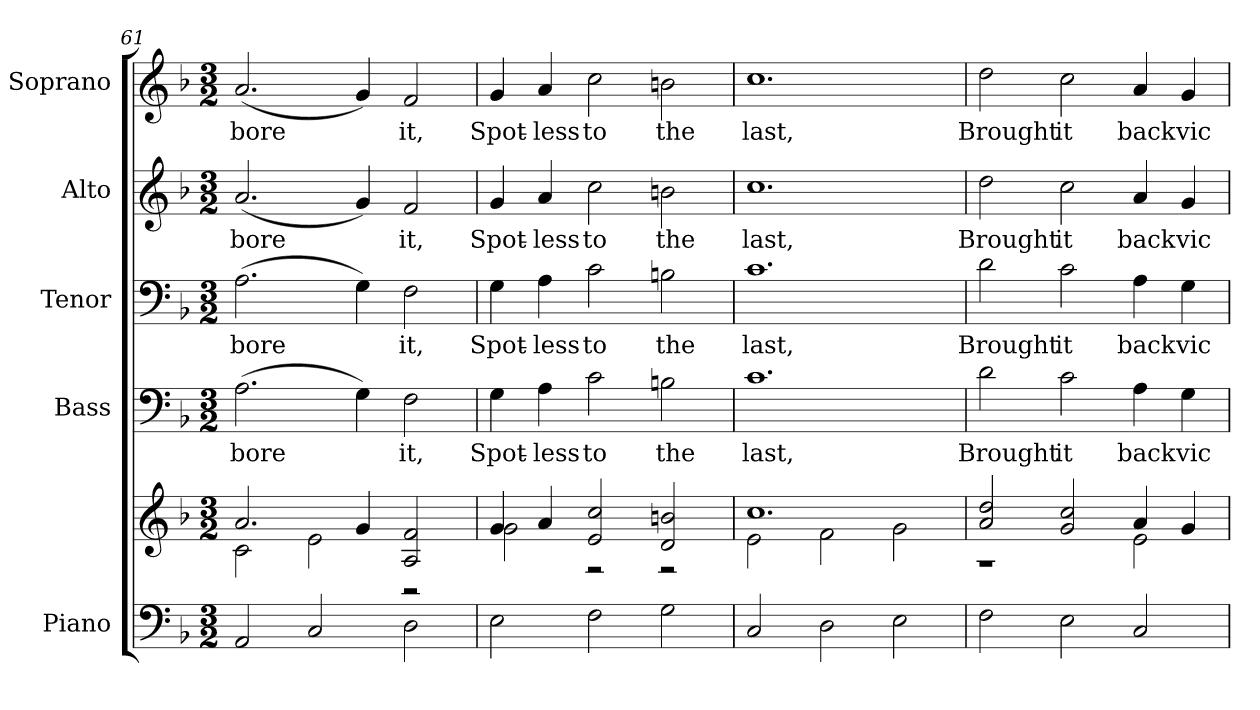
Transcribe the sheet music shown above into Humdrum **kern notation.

**kern	**kern	**kern	**text	**kern	**text	**kern	**text	**kern	**text
*part5	*part5	*part4	*part4	*part3	*part3	*part2	*part2	*part1	*part1
*staff6	*staff5	*staff4	*staff4	*staff3	*staff3	*staff2	*staff2	*staff1	*staff1
*I"Piano	*	*I"Bass	*	*I"Tenor	*	*I"Alto	*	*I"Soprano	*
*I'Pno.	*	*I'B.	*	*I'T.	*	*I'A.	*	*I'S.	*
*clefF4	*clefG2	*clefF4	*	*clefF4	*	*clefG2	*	*clefG2	*
*k[b-]	*k[b-]	*k[b-]	*	*k[b-]	*	*k[b-]	*	*k[b-]	*
*F:	*F:	*F:	*	*F:	*	*F:	*	*F:	*
*M3/2	*M3/2	*M3/2	*	*M3/2	*	*M3/2	*	*M3/2	*
=61	=61	=61	=61	=61	=61	=61	=61	=61	=61
*	*^	*	*	*	*	*	*	*	*
!	!	!	!	!LO:LY:b:color=#000000	!	!	!	!	!	!
!	!	!	!	!	!	!LO:LY:b:color=#000000	!	!	!	!
!	!	!	!	!	!	!	!	!LO:LY:b:color=#000000	!	!
!	!	!	!	!	!	!	!	!	!	!LO:LY:b:color=#000000
2AAi/	2.ai/	2ci\	(2.Ai\	bore	(2.Ai\	bore	(2.ai/	bore	(2.ai/	bore
2Ci/	.	2ei\	.	.	.	.	.	.	.	.
.	4gi/	.	4Gi\)	.	4Gi\)	.	4gi/)	.	4gi/)	.
!	!	!	!	!LO:LY:b:color=#000000	!	!	!	!	!	!
!	!	!	!	!	!	!LO:LY:b:color=#000000	!	!	!	!
!	!	!	!	!	!	!	!	!LO:LY:b:color=#000000	!	!
!	!	!	!	!	!	!	!	!	!	!LO:LY:b:color=#000000
2Di\	2Ai/ 2fi	2r	2Fi\	it,	2Fi\	it,	2fi/	it,	2fi/	it,
!!LO:PB:g=z
=62	=62	=62	=62	=62	=62	=62	=62	=62	=62	=62
!	!	!	!	!LO:LY:b:color=#000000	!	!	!	!	!	!
!	!	!	!	!	!	!LO:LY:b:color=#000000	!	!	!	!
!	!	!	!	!	!	!	!	!LO:LY:b:color=#000000	!	!
!	!	!	!	!	!	!	!	!	!	!LO:LY:b:color=#000000
2Ei\	4gi/	2gi\	4Gi\	Spot-	4Gi\	Spot-	4gi/	Spot-	4gi/	Spot-
!	!	!	!	!LO:LY:b:color=#000000	!	!	!	!	!	!
!	!	!	!	!	!	!LO:LY:b:color=#000000	!	!	!	!
!	!	!	!	!	!	!	!	!LO:LY:b:color=#000000	!	!
!	!	!	!	!	!	!	!	!	!	!LO:LY:b:color=#000000
.	4ai/	.	4Ai\	-less	4Ai\	-less	4ai/	-less	4ai/	-less
!	!	!	!	!LO:LY:b:color=#000000	!	!	!	!	!	!
!	!	!	!	!	!	!LO:LY:b:color=#000000	!	!	!	!
!	!	!	!	!	!	!	!	!LO:LY:b:color=#000000	!	!
!	!	!	!	!	!	!	!	!	!	!LO:LY:b:color=#000000
2Fi\	2ei/ 2cci	2r	2ci\	to	2ci\	to	2cci\	to	2cci\	to
!	!	!	!	!LO:LY:b:color=#000000	!	!	!	!	!	!
!	!	!	!	!	!	!LO:LY:b:color=#000000	!	!	!	!
!	!	!	!	!	!	!	!	!LO:LY:b:color=#000000	!	!
!	!	!	!	!	!	!	!	!	!	!LO:LY:b:color=#000000
2Gi\	2di/ 2bni	2r	2Bni\	the	2Bni\	the	2bni\	the	2bni\	the
=63	=63	=63	=63	=63	=63	=63	=63	=63	=63	=63
!	!	!	!	!LO:LY:b:color=#000000	!	!	!	!	!	!
!	!	!	!	!	!	!LO:LY:b:color=#000000	!	!	!	!
!	!	!	!	!	!	!	!	!LO:LY:b:color=#000000	!	!
!	!	!	!	!	!	!	!	!	!	!LO:LY:b:color=#000000
2Ci/	1.cci	2ei\	1.ci	last,	1.ci	last,	1.cci	last,	1.cci	last,
2Di\	.	2fi\	.	.	.	.	.	.	.	.
2Ei\	.	2gi\	.	.	.	.	.	.	.	.
=64	=64	=64	=64	=64	=64	=64	=64	=64	=64	=64
!	!	!	!	!LO:LY:b:color=#000000	!	!	!	!	!	!
!	!	!	!	!	!	!LO:LY:b:color=#000000	!	!	!	!
!	!	!	!	!	!	!	!	!LO:LY:b:color=#000000	!	!
!	!	!	!	!	!	!	!	!	!	!LO:LY:b:color=#000000
2Fi\	2ai/ 2ddi	1r	2di\	Brought	2di\	Brought	2ddi\	Brought	2ddi\	Brought
!	!	!	!	!LO:LY:b:color=#000000	!	!	!	!	!	!
!	!	!	!	!	!	!LO:LY:b:color=#000000	!	!	!	!
!	!	!	!	!	!	!	!	!LO:LY:b:color=#000000	!	!
!	!	!	!	!	!	!	!	!	!	!LO:LY:b:color=#000000
2Ei\	2gi/ 2cci	.	2ci\	it	2ci\	it	2cci\	it	2cci\	it
!	!	!	!	!LO:LY:b:color=#000000	!	!	!	!	!	!
!	!	!	!	!	!	!LO:LY:b:color=#000000	!	!	!	!
!	!	!	!	!	!	!	!	!LO:LY:b:color=#000000	!	!
!	!	!	!	!	!	!	!	!	!	!LO:LY:b:color=#000000
2Ci/	4ai/	2ei\	4Ai\	back	4Ai\	back	4ai/	back	4ai/	back
!	!	!	!	!LO:LY:b:color=#000000	!	!	!	!	!	!
!	!	!	!	!	!	!LO:LY:b:color=#000000	!	!	!	!
!	!	!	!	!	!	!	!	!LO:LY:b:color=#000000	!	!
!	!	!	!	!	!	!	!	!	!	!LO:LY:b:color=#000000
.	4gi/	.	4Gi\	vic-	4Gi\	vic-	4gi/	vic-	4gi/	vic-
*	*v	*v	*	*	*	*	*	*	*	*
=	=	=	=	=	=	=	=	=	=
*-	*-	*-	*-	*-	*-	*-	*-	*-	*-
